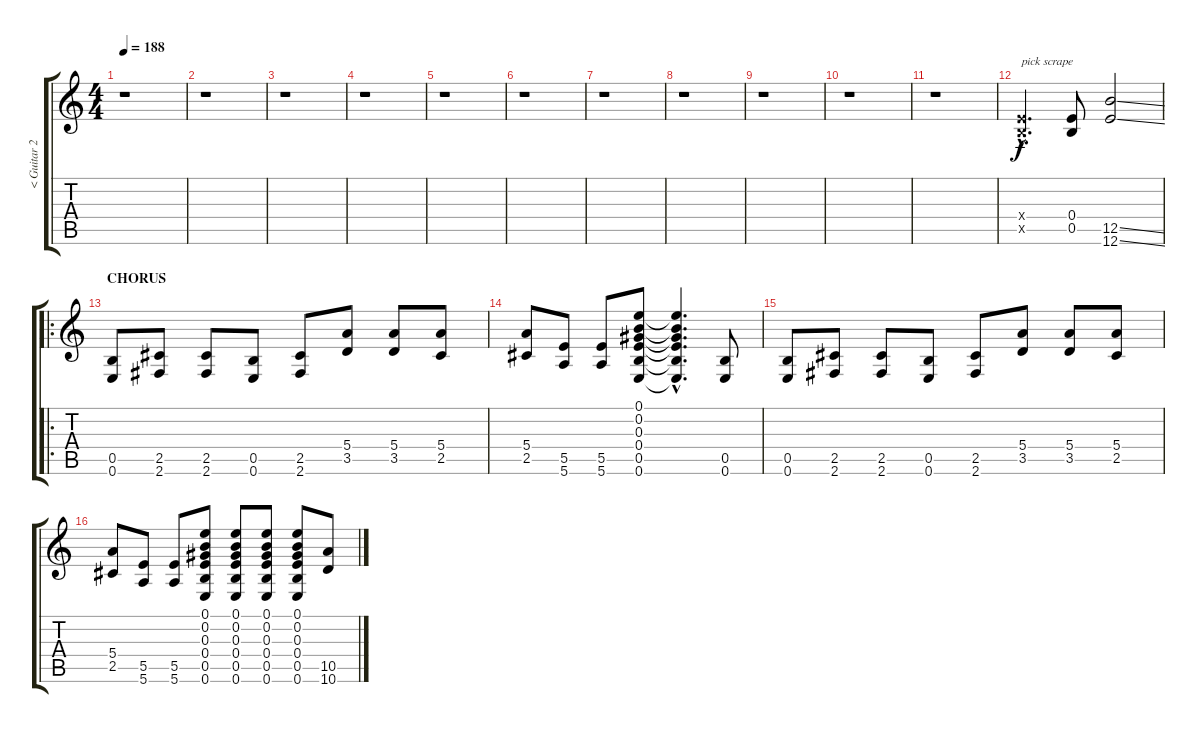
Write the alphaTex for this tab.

\track ("< Guitar 2 >" "< Guitar 2") {instrument distortionguitar}
\staff {score tabs}
\tuning (E4 B3 Ab3 E3 B2 E2) {hide}
\ts (4 4)
\tempo 188
\clef g2
\ks c
r.1{dy f} |
r.1 |
r.1 |
r.1 |
r.1 |
r.1 |
r.1 |
r.1 |
r.1 |
r.1 |
r.1 |
(0.4{hac x} 0.5{hac x}).4{d txt "pick scrape"} (0.4 0.5).8 (12.5{ss} 12.6{ss}).2 |
\ro
\section ("" "CHORUS")
(0.5 0.6).8 (2.5 2.6).8 (2.5 2.6).8 (0.5 0.6).8 (2.5 2.6).8 (5.4 3.5).8 (5.4 3.5).8 (5.4 2.5).8 |
(5.4 2.5).8 (5.5 5.6).8 (5.5 5.6).8 (0.1 0.2 0.3 0.4 0.5 0.6).8 (0.1{hac t} 0.2{hac t} 0.3{hac t} 0.4{hac t} 0.5{hac t} 0.6{hac t}).4{d} (0.5 0.6).8 |
(0.5 0.6).8 (2.5 2.6).8 (2.5 2.6).8 (0.5 0.6).8 (2.5 2.6).8 (5.4 3.5).8 (5.4 3.5).8 (5.4 2.5).8 |
(5.4 2.5).8 (5.5 5.6).8 (5.5 5.6).8 (0.1 0.2 0.3 0.4 0.5 0.6).8 (0.1 0.2 0.3 0.4 0.5 0.6).8 (0.1 0.2 0.3 0.4 0.5 0.6).8 (0.1 0.2 0.3 0.4 0.5 0.6).8 (10.5 10.6).8
